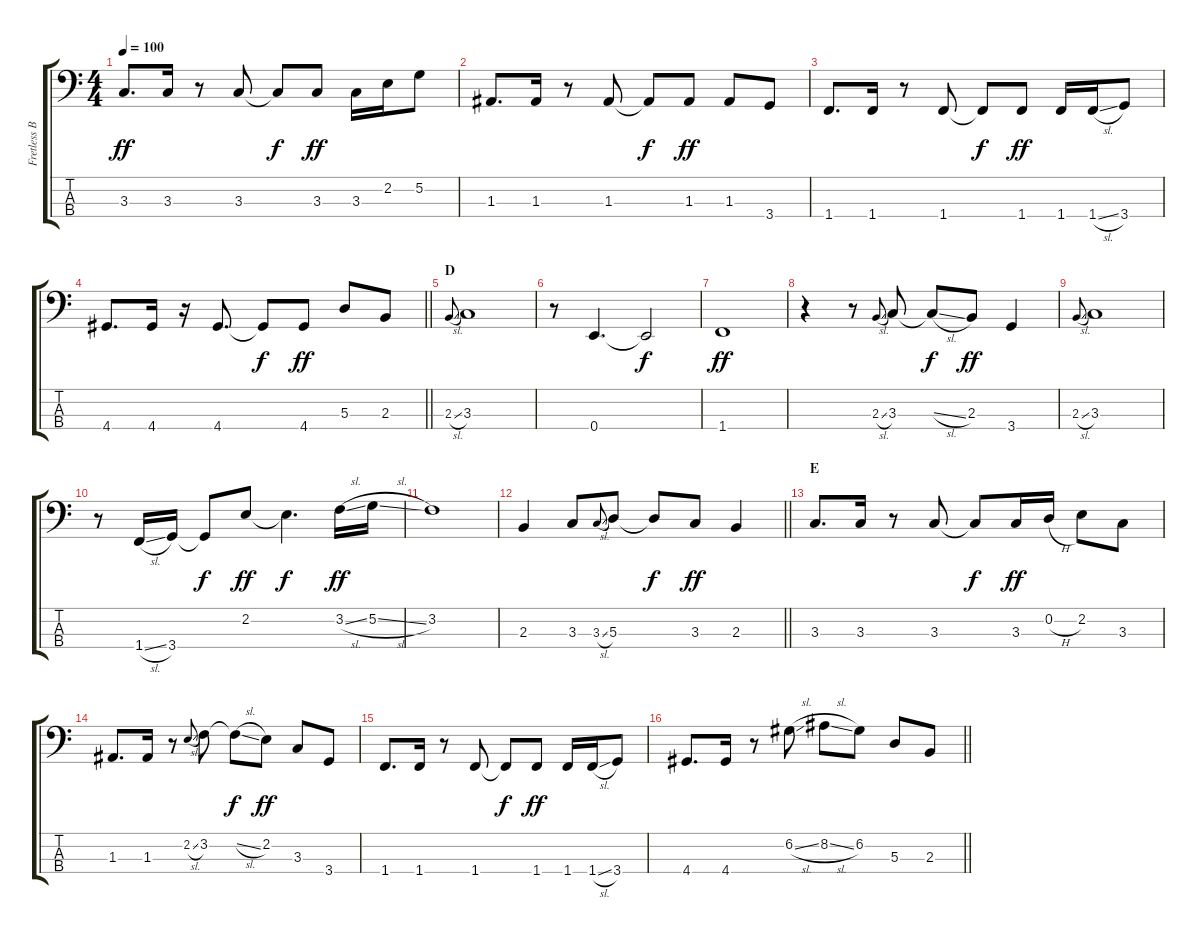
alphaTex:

\track ("Fretless Bass" "Fretless B") {instrument fretlessbass}
\staff {score tabs}
\tuning (G2 D2 A1 E1) {hide}
\ts (4 4)
\tempo 100
\clef f4
\ks c
3.3.8{d dy ff} 3.3.16 r.8 3.3.8 3.3{t}.8{dy f} 3.3.8{dy ff} 3.3.16 2.2.16 5.2.8 |
1.3.8{d} 1.3.16 r.8 1.3.8 1.3{t}.8{dy f} 1.3.8{dy ff} 1.3.8 3.4.8 |
1.4.8{d} 1.4.16 r.8 1.4.8 1.4{t}.8{dy f} 1.4.8{dy ff} 1.4.16 1.4{sl}.16 3.4.8 |
\barLineRight lightlight
4.4.8{d} 4.4.16 r.16 4.4.8{d} 4.4{t}.8{dy f} 4.4.8{dy ff} 5.3.8 2.3.8 |
\section ("" "D")
2.3{sl}.8{gr onbeat} 3.3.1 |
r.8 0.4.4{d} 0.4{t}.2{dy f} |
1.4.1{dy ff} |
r.4 r.8 2.3{sl}.8{gr onbeat} 3.3.8 3.3{sl t}.8{dy f} 2.3.8{dy ff} 3.4.4 |
2.3{sl}.8{gr onbeat} 3.3.1 |
r.8 1.4{sl}.16 3.4.16 3.4{t}.8{dy f} 2.2.8{dy ff} 2.2{t}.4{d dy f} 3.2{sl}.16{dy ff} 5.2{sl}.16 |
3.2.1 |
\barLineRight lightlight
2.3.4 3.3.8 3.3{sl}.8{gr onbeat} 5.3.8 5.3{t}.8{dy f} 3.3.8{dy ff} 2.3.4 |
\section ("" "E")
3.3.8{d} 3.3.16 r.8 3.3.8 3.3{t}.8{dy f} 3.3.16{dy ff} 0.2{h}.16 2.2.8 3.3.8 |
1.3.8{d} 1.3.16 r.8 2.2{sl}.8{gr onbeat} 3.2.8 3.2{sl t}.8{dy f} 2.2.8{dy ff} 3.3.8 3.4.8 |
1.4.8{d} 1.4.16 r.8 1.4.8 1.4{t}.8{dy f} 1.4.8{dy ff} 1.4.16 1.4{sl}.16 3.4.8 |
\barLineRight lightlight
4.4.8{d} 4.4.16 r.8 6.2{sl}.8 8.2{sl}.8 6.2.8 5.3.8 2.3.8
